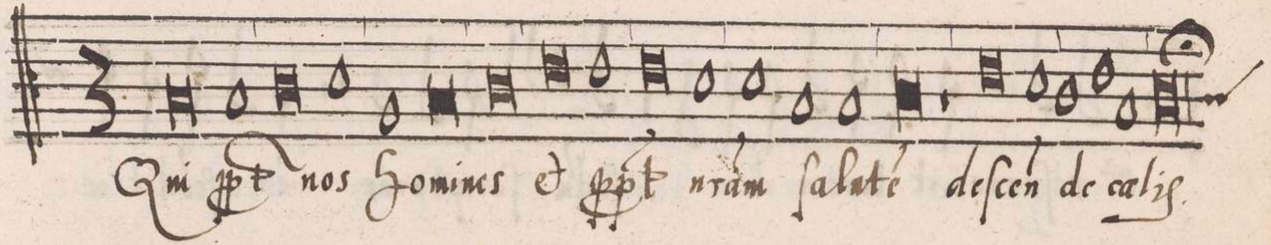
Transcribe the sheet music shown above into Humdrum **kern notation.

**kern	**text
*I"ALTVS	*
*clefC3	*
*k[]	*
*met(C|)	*
*M3/1	*
0B/	Qui
1B/,	p(ro)p-
=46-	=46-
0c\	-t(er)
1d\,	nos
=47-	=47-
1A/	ho-
*col	*
0B/,	-mi-
*Xcol	*
=48-	=48-
0.c\,	-nes
=49-	=49-
0e\	e(t)
1e\,	p(ro)p-
=50-	=50-
0e\	-t(er)
1d\,	n(os-
=51-	=51-
1d\	-t)ram
1B/	ſa-
1B/,	-lu-
=52-	=52-
*col	*
0c\	-te(m)
*Xcol	*
1r,	.
=53-	=53-
0e\	de-
1d\,	-ſcen-
=54-	=54-
1c\	-(dit)
1e\	de
1B/,	c(ae)-
=55-	=55-
*custos:c	*
0.c\;	-liſ.
=56-	=56-
*M2/1	*
*met(C|)	*
*mmet(c|)	*
*-	*-
